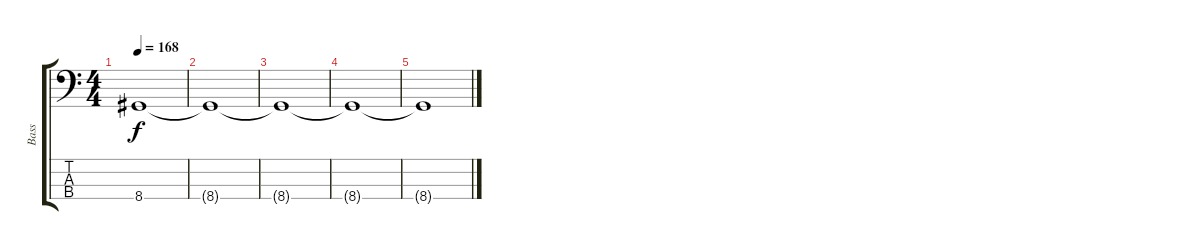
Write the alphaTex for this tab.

\track ("Bass" "Bass") {instrument electricbassfinger}
\staff {score tabs}
\tuning (F2 C2 G1 C1) {hide}
\ts (4 4)
\tempo 168
\clef f4
\ks c
8.4.1{dy f} |
8.4{t}.1 |
8.4{t}.1 |
8.4{t}.1 |
8.4{t}.1
